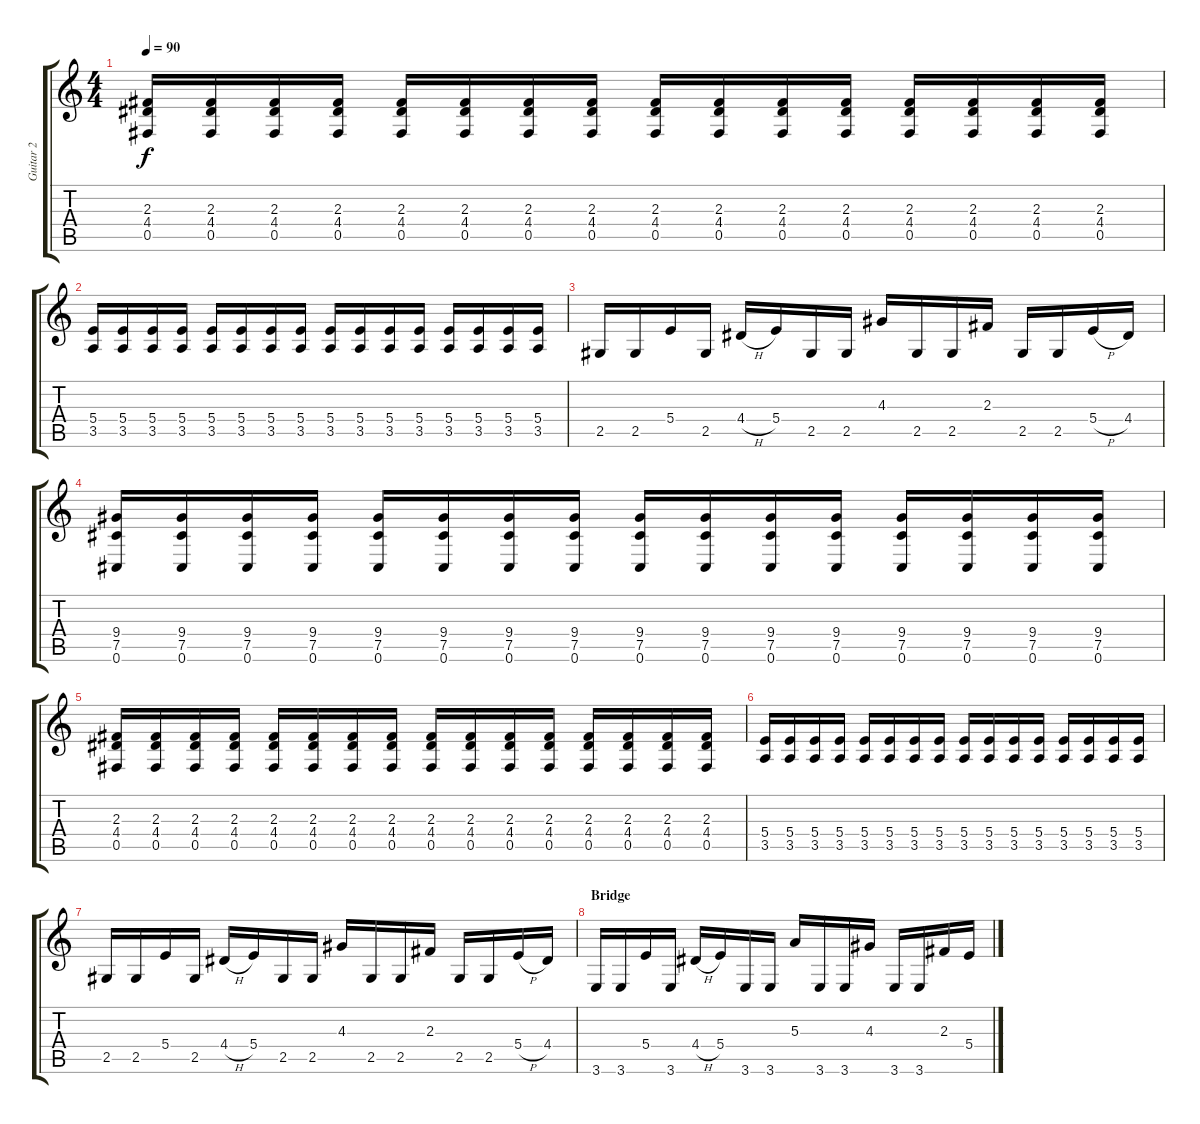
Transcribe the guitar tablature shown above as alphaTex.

\track ("Guitar 2" "Guitar 2") {instrument distortionguitar}
\staff {score tabs}
\tuning (Db4 Ab3 E3 B2 Gb2 Db2) {hide}
\ts (4 4)
\tempo 90
\clef g2
\ks c
(2.3 4.4 0.5).16{dy f} (2.3 4.4 0.5).16 (2.3 4.4 0.5).16 (2.3 4.4 0.5).16 (2.3 4.4 0.5).16 (2.3 4.4 0.5).16 (2.3 4.4 0.5).16 (2.3 4.4 0.5).16 (2.3 4.4 0.5).16 (2.3 4.4 0.5).16 (2.3 4.4 0.5).16 (2.3 4.4 0.5).16 (2.3 4.4 0.5).16 (2.3 4.4 0.5).16 (2.3 4.4 0.5).16 (2.3 4.4 0.5).16 |
(5.4 3.5).16 (5.4 3.5).16 (5.4 3.5).16 (5.4 3.5).16 (5.4 3.5).16 (5.4 3.5).16 (5.4 3.5).16 (5.4 3.5).16 (5.4 3.5).16 (5.4 3.5).16 (5.4 3.5).16 (5.4 3.5).16 (5.4 3.5).16 (5.4 3.5).16 (5.4 3.5).16 (5.4 3.5).16 |
2.5.16 2.5.16 5.4.16 2.5.16 4.4{h}.16 5.4.16 2.5.16 2.5.16 4.3.16 2.5.16 2.5.16 2.3.16 2.5.16 2.5.16 5.4{h}.16 4.4.16 |
(9.4 7.5 0.6).16 (9.4 7.5 0.6).16 (9.4 7.5 0.6).16 (9.4 7.5 0.6).16 (9.4 7.5 0.6).16 (9.4 7.5 0.6).16 (9.4 7.5 0.6).16 (9.4 7.5 0.6).16 (9.4 7.5 0.6).16 (9.4 7.5 0.6).16 (9.4 7.5 0.6).16 (9.4 7.5 0.6).16 (9.4 7.5 0.6).16 (9.4 7.5 0.6).16 (9.4 7.5 0.6).16 (9.4 7.5 0.6).16 |
(2.3 4.4 0.5).16 (2.3 4.4 0.5).16 (2.3 4.4 0.5).16 (2.3 4.4 0.5).16 (2.3 4.4 0.5).16 (2.3 4.4 0.5).16 (2.3 4.4 0.5).16 (2.3 4.4 0.5).16 (2.3 4.4 0.5).16 (2.3 4.4 0.5).16 (2.3 4.4 0.5).16 (2.3 4.4 0.5).16 (2.3 4.4 0.5).16 (2.3 4.4 0.5).16 (2.3 4.4 0.5).16 (2.3 4.4 0.5).16 |
(5.4 3.5).16 (5.4 3.5).16 (5.4 3.5).16 (5.4 3.5).16 (5.4 3.5).16 (5.4 3.5).16 (5.4 3.5).16 (5.4 3.5).16 (5.4 3.5).16 (5.4 3.5).16 (5.4 3.5).16 (5.4 3.5).16 (5.4 3.5).16 (5.4 3.5).16 (5.4 3.5).16 (5.4 3.5).16 |
2.5.16 2.5.16 5.4.16 2.5.16 4.4{h}.16 5.4.16 2.5.16 2.5.16 4.3.16 2.5.16 2.5.16 2.3.16 2.5.16 2.5.16 5.4{h}.16 4.4.16 |
\section ("" "Bridge")
3.6.16 3.6.16 5.4.16 3.6.16 4.4{h}.16 5.4.16 3.6.16 3.6.16 5.3.16 3.6.16 3.6.16 4.3.16 3.6.16 3.6.16 2.3.16 5.4.16
